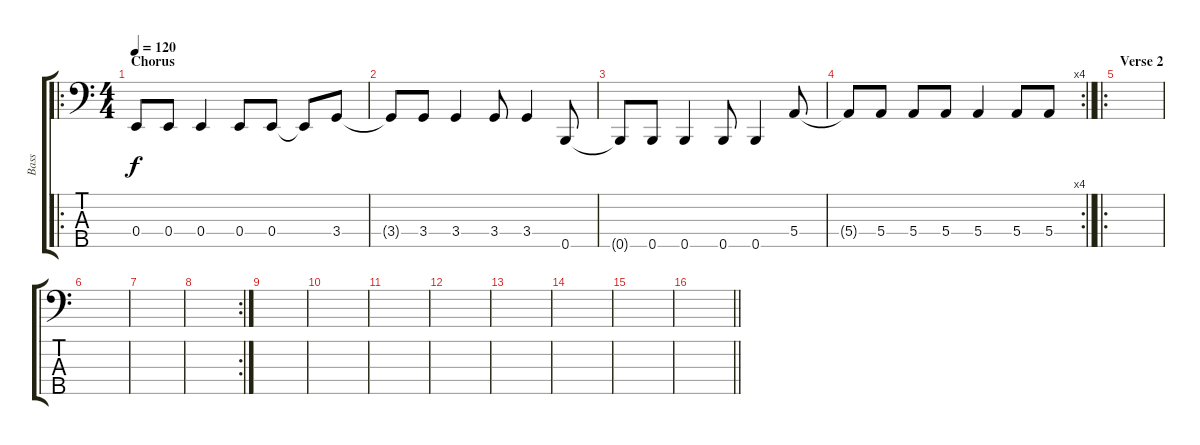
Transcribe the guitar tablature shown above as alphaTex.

\track ("Bass" "Bass") {instrument electricbasspick}
\staff {score tabs}
\tuning (G2 D2 A1 E1 B0) {hide}
\ro
\ts (4 4)
\section ("" "Chorus")
\tempo 120
\clef f4
\ks c
0.4.8{dy f} 0.4.8 0.4.4 0.4.8 0.4.8 0.4{t}.8 3.4.8 |
3.4{t}.8 3.4.8 3.4.4 3.4.8 3.4.4 0.5.8 |
0.5{t}.8 0.5.8 0.5.4 0.5.8 0.5.4 5.4.8 |
\rc 4
\barLineRight lightlight
5.4{t}.8 5.4.8 5.4.8 5.4.8 5.4.4 5.4.8 5.4.8 |
\ro
\section ("" "Verse 2")
|
|
|
\rc 2
|
|
|
|
|
|
|
|
\barLineRight lightlight
